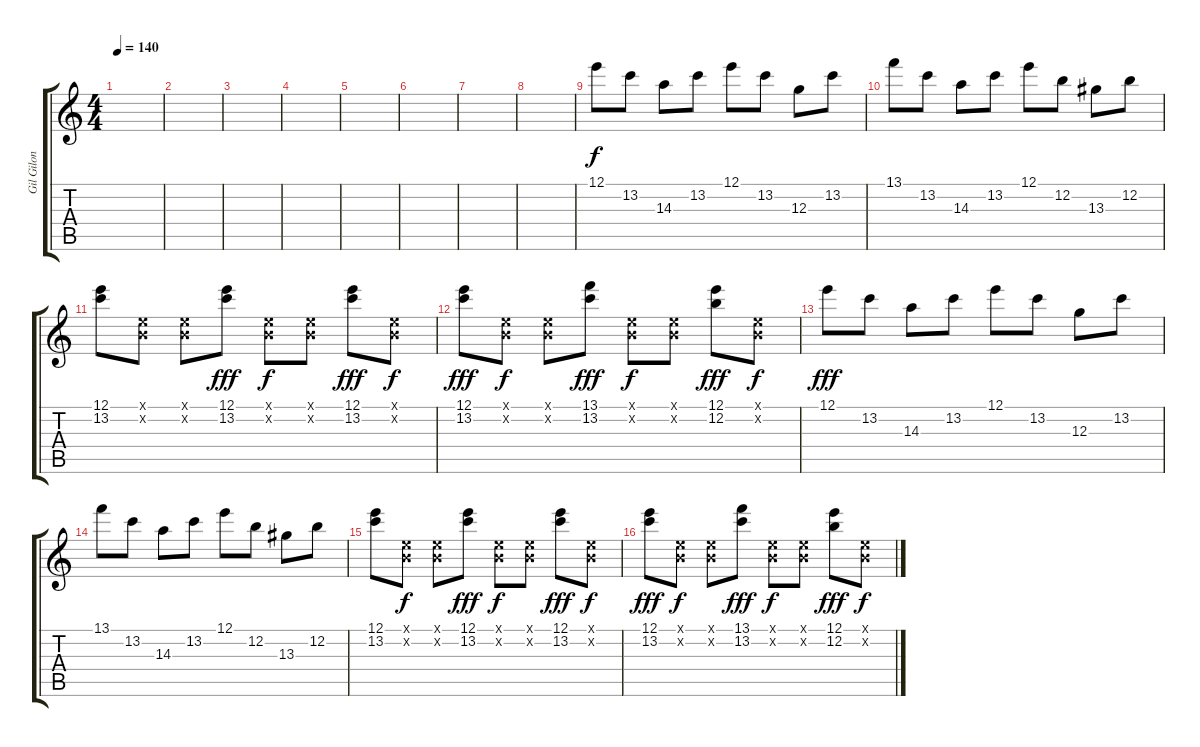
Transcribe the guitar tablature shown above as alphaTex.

\track ("Gil Gilon" "Gil Gilon") {instrument overdrivenguitar}
\staff {score tabs}
\tuning (E4 B3 G3 D3 A2 E2) {hide}
\ts (4 4)
\tempo 140
\clef g2
\ks c
|
|
|
|
|
|
|
|
12.1.8 13.2.8 14.3.8 13.2.8 12.1.8 13.2.8 12.3.8 13.2.8 |
13.1.8 13.2.8 14.3.8 13.2.8 12.1.8 12.2.8 13.3.8 12.2.8 |
(12.1 13.2).8 (0.1{x} 0.2{x}).8{dy f} (0.1{x} 0.2{x}).8 (12.1 13.2).8{dy fff} (0.1{x} 0.2{x}).8{dy f} (0.1{x} 0.2{x}).8 (12.1 13.2).8{dy fff} (0.1{x} 0.2{x}).8{dy f} |
(12.1 13.2).8{dy fff} (0.1{x} 0.2{x}).8{dy f} (0.1{x} 0.2{x}).8 (13.1 13.2).8{dy fff} (0.1{x} 0.2{x}).8{dy f} (0.1{x} 0.2{x}).8 (12.1 12.2).8{dy fff} (0.1{x} 0.2{x}).8{dy f} |
12.1.8{dy fff} 13.2.8 14.3.8 13.2.8 12.1.8 13.2.8 12.3.8 13.2.8 |
13.1.8 13.2.8 14.3.8 13.2.8 12.1.8 12.2.8 13.3.8 12.2.8 |
(12.1 13.2).8 (0.1{x} 0.2{x}).8{dy f} (0.1{x} 0.2{x}).8 (12.1 13.2).8{dy fff} (0.1{x} 0.2{x}).8{dy f} (0.1{x} 0.2{x}).8 (12.1 13.2).8{dy fff} (0.1{x} 0.2{x}).8{dy f} |
(12.1 13.2).8{dy fff} (0.1{x} 0.2{x}).8{dy f} (0.1{x} 0.2{x}).8 (13.1 13.2).8{dy fff} (0.1{x} 0.2{x}).8{dy f} (0.1{x} 0.2{x}).8 (12.1 12.2).8{dy fff} (0.1{x} 0.2{x}).8{dy f}
